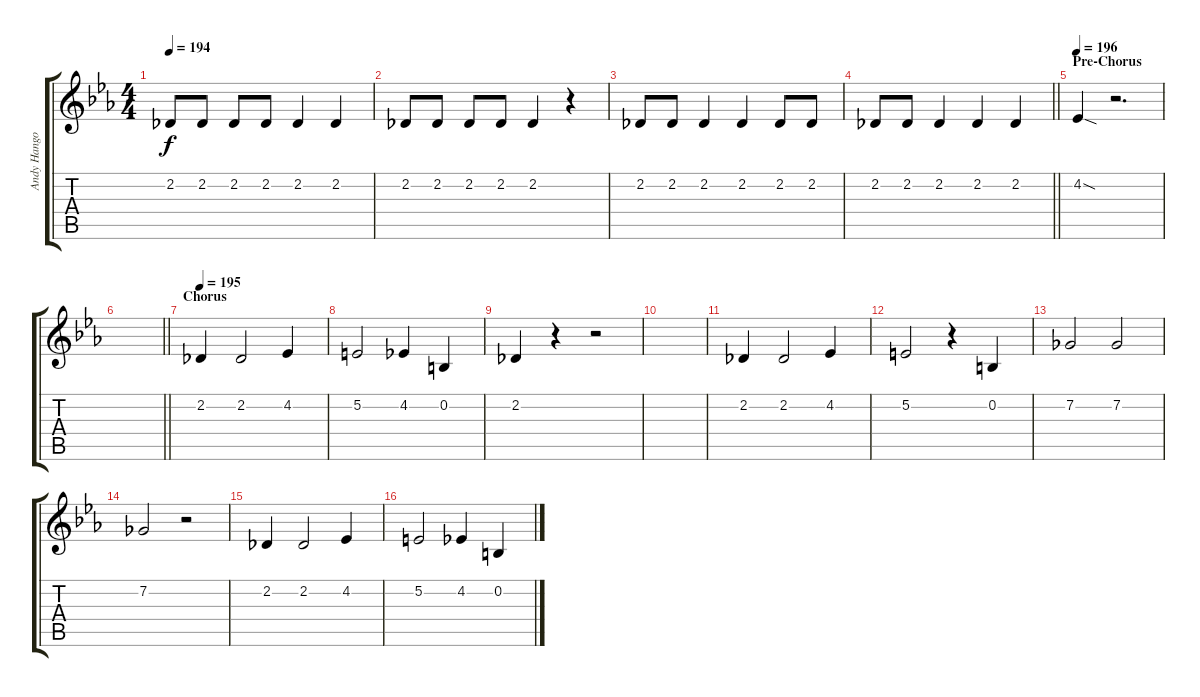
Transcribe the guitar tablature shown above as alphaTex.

\track ("Andy Hangover - Lead Vocal" "Andy Hango") {instrument clarinet}
\staff {score tabs}
\tuning (E4 B3 G3 D3 A2 E2) {hide}
\ts (4 4)
\tempo 194
\clef g2
\ks eb
2.2.8{dy f} 2.2.8 2.2.8 2.2.8 2.2.4 2.2.4 |
2.2.8 2.2.8 2.2.8 2.2.8 2.2.4 r.4 |
2.2.8 2.2.8 2.2.4 2.2.4 2.2.8 2.2.8 |
\barLineRight lightlight
2.2.8 2.2.8 2.2.4 2.2.4 2.2.4 |
\section ("" "Pre-Chorus")
\tempo 196
4.2{sod}.4 r.2{d} |
\barLineRight lightlight
|
\section ("" "Chorus")
\tempo 195
2.2.4 2.2.2 4.2.4 |
5.2.2 4.2.4 0.2.4 |
2.2.4 r.4 r.2 |
|
2.2.4 2.2.2 4.2.4 |
5.2.2 r.4 0.2.4 |
7.2.2 7.2.2 |
7.2.2 r.2 |
2.2.4 2.2.2 4.2.4 |
5.2.2 4.2.4 0.2.4
